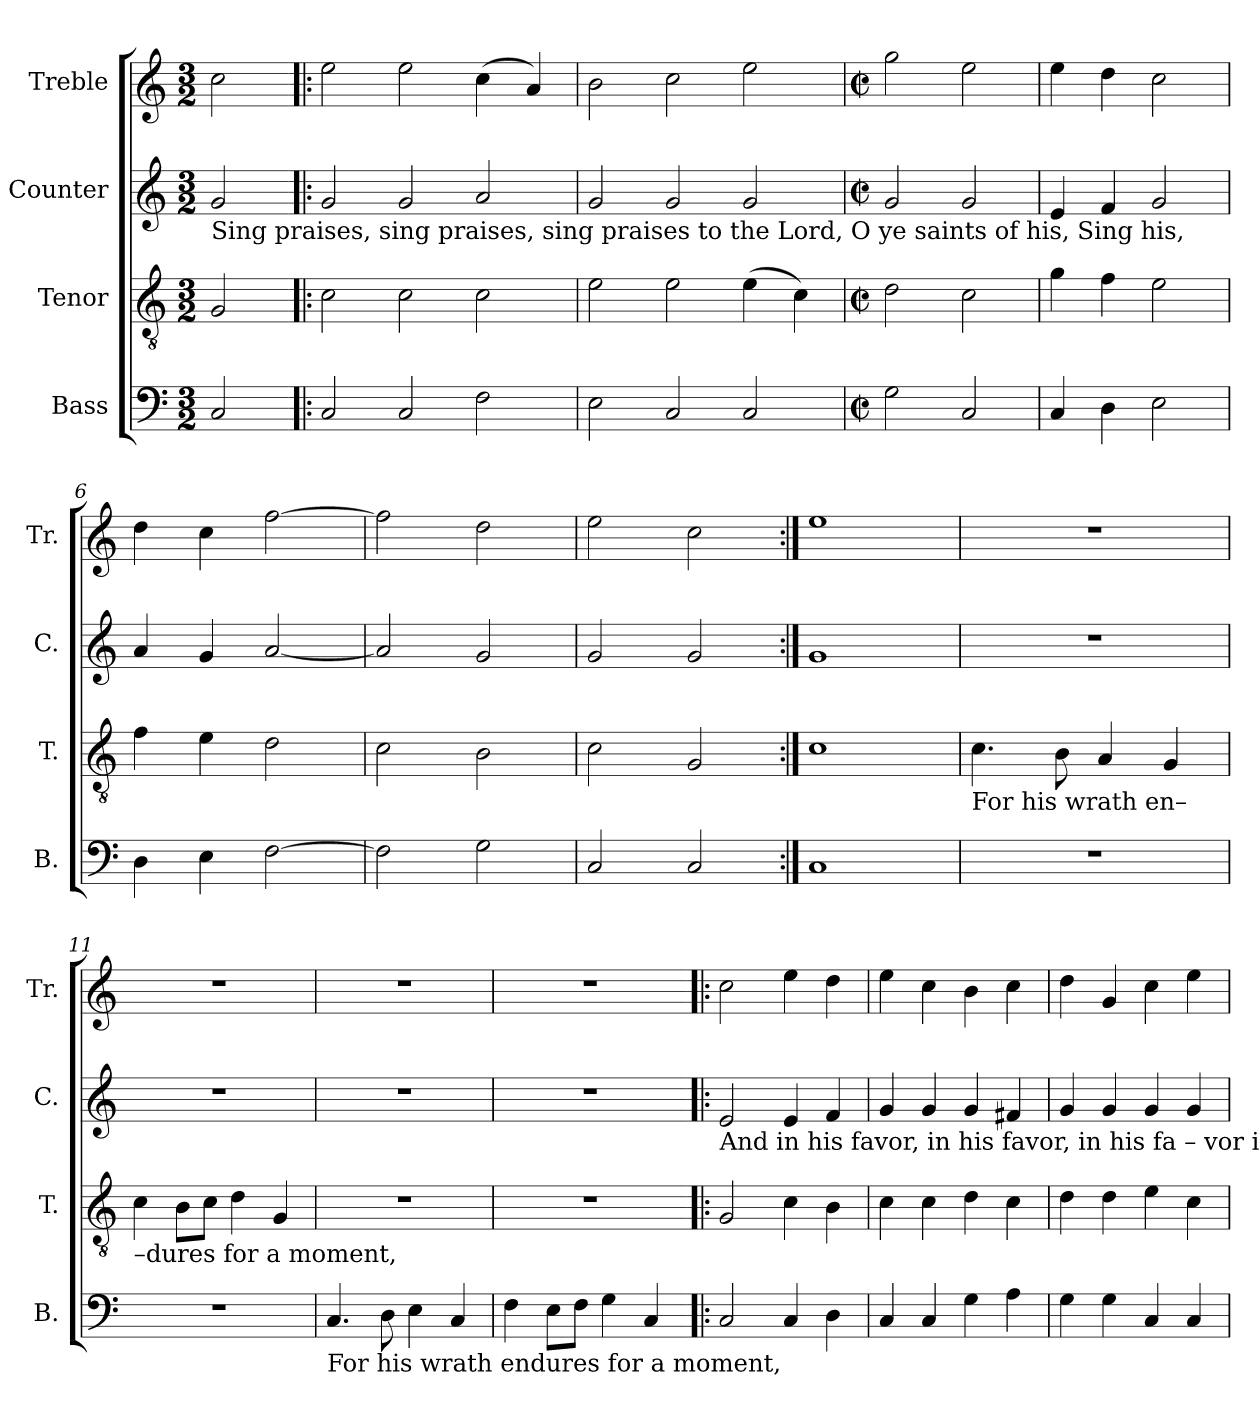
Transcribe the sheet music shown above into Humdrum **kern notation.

**kern	**kern	**kern	**kern
*part4	*part3	*part2	*part1
*staff4	*staff3	*staff2	*staff1
*I"Bass	*I"Tenor	*I"Counter	*I"Treble
*I'B.	*I'T.	*I'C.	*I'Tr.
*clefF4	*clefGv2	*clefG2	*clefG2
*k[]	*k[]	*k[]	*k[]
*M3/2	*M3/2	*M3/2	*M3/2
*MM160	*MM160	*MM160	*MM150
=1	=1	=1	=1
!	!	!LO:TX:b:t=Sing   praises,   sing     praises,  sing         praises   to the Lord,  O   ye  saints       of     his,     Sing       his,	!
2C/	2G/	2g/	2cc\
=2!|:	=2!|:	=2!|:	=2!|:
2C/	2c\	2g/	2ee\
2C/	2c\	2g/	2ee\
2F\	2c\	2a/	(4cc\
.	.	.	4a/)
=3	=3	=3	=3
2E\	2e\	2g/	2b\
2C/	2e\	2g/	2cc\
2C/	(4e\	2g/	2ee\
.	4c\)	.	.
=4	=4	=4	=4
*M2/2	*M2/2	*M2/2	*M2/2
*met(c|)	*met(c|)	*met(c|)	*met(c|)
2G\	2d\	2g/	2gg\
2C/	2c\	2g/	2ee\
=5	=5	=5	=5
4C/	4g\	4e/	4ee\
4D\	4f\	4f/	4dd\
2E\	2e\	2g/	2cc\
=6	=6	=6	=6
4D\	4f\	4a/	4dd\
4E\	4e\	4g/	4cc\
[2F\	2d\	[2a/	[2ff\
=7	=7	=7	=7
2F\]	2c\	2a/]	2ff\]
2G\	2B\	2g/	2dd\
=8	=8	=8	=8
2C/	2c\	2g/	2ee\
2C/	2G/	2g/	2cc\
=9:|!	=9:|!	=9:|!	=9:|!
1C	1c	1g	1ee
=10	=10	=10	=10
!	!LO:TX:b:t=For his wrath en–	!	!
1r	4.c\	1r	1r
.	8B\	.	.
.	4A/	.	.
.	4G/	.	.
!!LO:LB:g=z
=11	=11	=11	=11
!	!LO:TX:b:t=–dures for a moment,	!	!
1r	4c\	1r	1r
.	8B\L	.	.
.	8c\J	.	.
.	4d\	.	.
.	4G/	.	.
=12	=12	=12	=12
!LO:TX:b:t=For his wrath endures for a moment,	!	!	!
4.C/	1r	1r	1r
8D\	.	.	.
4E\	.	.	.
4C/	.	.	.
=13	=13	=13	=13
4F\	1r	1r	1r
8E\L	.	.	.
8F\J	.	.	.
4G\	.	.	.
4C/	.	.	.
=14!|:	=14!|:	=14!|:	=14!|:
!	!	!LO:TX:b:t=And   in  his    favor,       in   his      favor,      in  his    fa    –    vor   is	!
2C/	2G/	2e/	2cc\
4C/	4c\	4e/	4ee\
4D\	4B\	4f/	4dd\
=15	=15	=15	=15
4C/	4c\	4g/	4ee\
4C/	4c\	4g/	4cc\
4G\	4d\	4g/	4b\
4A\	4c\	4f#X/	4cc\
=16	=16	=16	=16
4G\	4d\	4g/	4dd\
4G\	4d\	4g/	4g/
4C/	4e\	4g/	4cc\
4C/	4c\	4g/	4ee\
=	=	=	=
*-	*-	*-	*-
